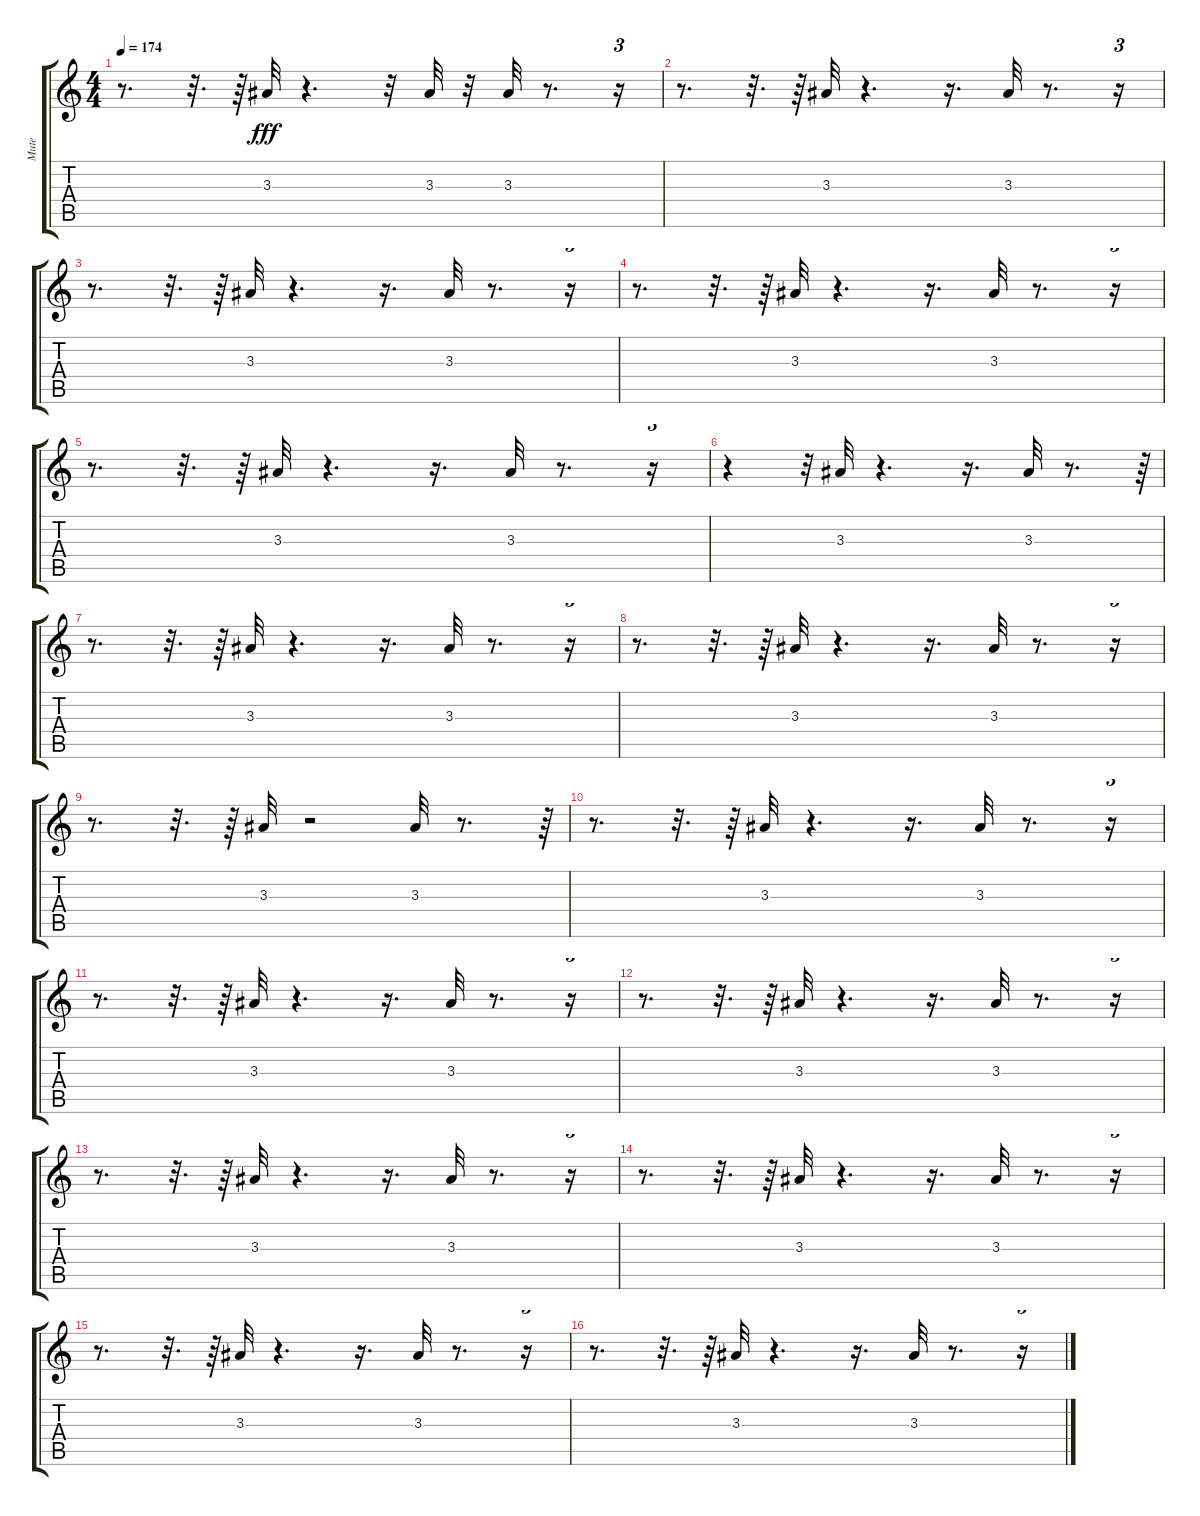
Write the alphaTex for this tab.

\track ("Mute" "Mute") {instrument distortionguitar}
\staff {score tabs}
\tuning (E4 B3 G3 D3 A2 E2) {hide}
\ts (4 4)
\tempo 174
\clef g2
\ks c
r.8{d dy fff} r.32{d} r.64 3.3.32 r.4{d} r.32 3.3.32 r.32 3.3.32 r.8{d} r.16{tu (3 2)} |
r.8{d} r.32{d} r.64 3.3.32 r.4{d} r.16{d} 3.3.32 r.8{d} r.16{tu (3 2)} |
r.8{d} r.32{d} r.64 3.3.32 r.4{d} r.16{d} 3.3.32 r.8{d} r.16{tu (3 2)} |
r.8{d} r.32{d} r.64 3.3.32 r.4{d} r.16{d} 3.3.32 r.8{d} r.16{tu (3 2)} |
r.8{d} r.32{d} r.64 3.3.32 r.4{d} r.16{d} 3.3.32 r.8{d} r.16{tu (3 2)} |
r.4 r.32{tu (3 2)} 3.3.32 r.4{d} r.16{d} 3.3.32 r.8{d} r.64{tu (3 2)} |
r.8{d} r.32{d} r.64 3.3.32 r.4{d} r.16{d} 3.3.32 r.8{d} r.16{tu (3 2)} |
r.8{d} r.32{d} r.64 3.3.32 r.4{d} r.16{d} 3.3.32 r.8{d} r.16{tu (3 2)} |
r.8{d} r.32{d} r.64 3.3.32 r.2 3.3.32 r.8{d} r.64{tu (3 2)} |
r.8{d} r.32{d} r.64 3.3.32 r.4{d} r.16{d} 3.3.32 r.8{d} r.16{tu (3 2)} |
r.8{d} r.32{d} r.64 3.3.32 r.4{d} r.16{d} 3.3.32 r.8{d} r.16{tu (3 2)} |
r.8{d} r.32{d} r.64 3.3.32 r.4{d} r.16{d} 3.3.32 r.8{d} r.16{tu (3 2)} |
r.8{d} r.32{d} r.64 3.3.32 r.4{d} r.16{d} 3.3.32 r.8{d} r.16{tu (3 2)} |
r.8{d} r.32{d} r.64 3.3.32 r.4{d} r.16{d} 3.3.32 r.8{d} r.16{tu (3 2)} |
r.8{d} r.32{d} r.64 3.3.32 r.4{d} r.16{d} 3.3.32 r.8{d} r.16{tu (3 2)} |
r.8{d} r.32{d} r.64 3.3.32 r.4{d} r.16{d} 3.3.32 r.8{d} r.16{tu (3 2)}
